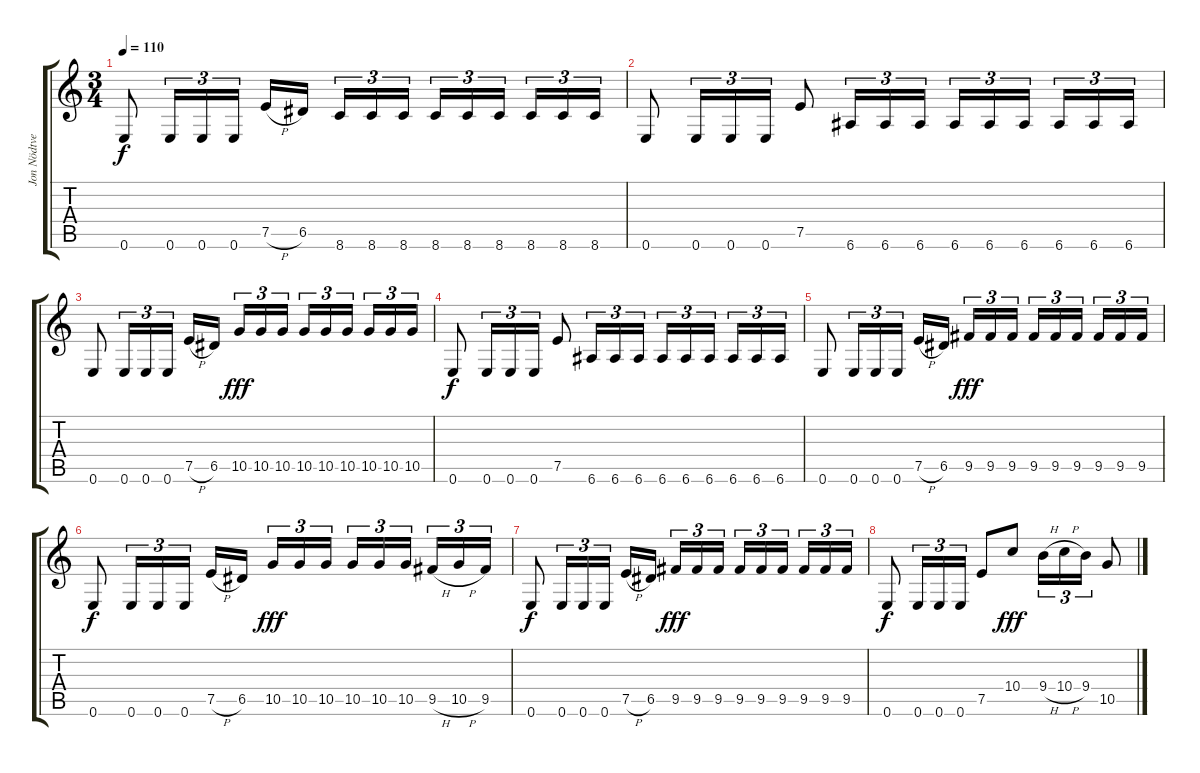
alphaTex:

\track ("Jon Nödtveidt" "Jon Nödtve") {instrument overdrivenguitar}
\staff {score tabs}
\tuning (E4 B3 G3 D3 A2 E2) {hide}
\ts (3 4)
\tempo 110
\clef g2
\ks c
0.6.8{dy f} 0.6.16{tu (3 2)} 0.6.16{tu (3 2)} 0.6.16{tu (3 2)} 7.5{h}.16 6.5.16{beam splitsecondary} 8.6.16{tu (3 2)} 8.6.16{tu (3 2)} 8.6.16{tu (3 2)} 8.6.16{tu (3 2)} 8.6.16{tu (3 2)} 8.6.16{tu (3 2) beam splitsecondary} 8.6.16{tu (3 2)} 8.6.16{tu (3 2)} 8.6.16{tu (3 2)} |
0.6.8 0.6.16{tu (3 2)} 0.6.16{tu (3 2)} 0.6.16{tu (3 2)} 7.5.8 6.6.16{tu (3 2)} 6.6.16{tu (3 2)} 6.6.16{tu (3 2)} 6.6.16{tu (3 2)} 6.6.16{tu (3 2)} 6.6.16{tu (3 2) beam splitsecondary} 6.6.16{tu (3 2)} 6.6.16{tu (3 2)} 6.6.16{tu (3 2)} |
0.6.8 0.6.16{tu (3 2)} 0.6.16{tu (3 2)} 0.6.16{tu (3 2)} 7.5{h}.16 6.5.16{beam splitsecondary} 10.5.16{tu (3 2) dy fff} 10.5.16{tu (3 2)} 10.5.16{tu (3 2)} 10.5.16{tu (3 2)} 10.5.16{tu (3 2)} 10.5.16{tu (3 2) beam splitsecondary} 10.5.16{tu (3 2)} 10.5.16{tu (3 2)} 10.5.16{tu (3 2)} |
0.6.8{dy f} 0.6.16{tu (3 2)} 0.6.16{tu (3 2)} 0.6.16{tu (3 2)} 7.5.8 6.6.16{tu (3 2)} 6.6.16{tu (3 2)} 6.6.16{tu (3 2)} 6.6.16{tu (3 2)} 6.6.16{tu (3 2)} 6.6.16{tu (3 2) beam splitsecondary} 6.6.16{tu (3 2)} 6.6.16{tu (3 2)} 6.6.16{tu (3 2)} |
0.6.8 0.6.16{tu (3 2)} 0.6.16{tu (3 2)} 0.6.16{tu (3 2)} 7.5{h}.16 6.5.16{beam splitsecondary} 9.5.16{tu (3 2) dy fff} 9.5.16{tu (3 2)} 9.5.16{tu (3 2)} 9.5.16{tu (3 2)} 9.5.16{tu (3 2)} 9.5.16{tu (3 2) beam splitsecondary} 9.5.16{tu (3 2)} 9.5.16{tu (3 2)} 9.5.16{tu (3 2)} |
0.6.8{dy f} 0.6.16{tu (3 2)} 0.6.16{tu (3 2)} 0.6.16{tu (3 2)} 7.5{h}.16 6.5.16{beam splitsecondary} 10.5.16{tu (3 2) dy fff} 10.5.16{tu (3 2)} 10.5.16{tu (3 2)} 10.5.16{tu (3 2)} 10.5.16{tu (3 2)} 10.5.16{tu (3 2) beam splitsecondary} 9.5{h}.16{tu (3 2)} 10.5{h}.16{tu (3 2)} 9.5.16{tu (3 2)} |
0.6.8{dy f} 0.6.16{tu (3 2)} 0.6.16{tu (3 2)} 0.6.16{tu (3 2)} 7.5{h}.16 6.5.16{beam splitsecondary} 9.5.16{tu (3 2) dy fff} 9.5.16{tu (3 2)} 9.5.16{tu (3 2)} 9.5.16{tu (3 2)} 9.5.16{tu (3 2)} 9.5.16{tu (3 2) beam splitsecondary} 9.5.16{tu (3 2)} 9.5.16{tu (3 2)} 9.5.16{tu (3 2)} |
0.6.8{dy f} 0.6.16{tu (3 2)} 0.6.16{tu (3 2)} 0.6.16{tu (3 2)} 7.5.8 10.4.8{dy fff} 9.4{h}.16{tu (3 2)} 10.4{h}.16{tu (3 2)} 9.4.16{tu (3 2)} 10.5.8
